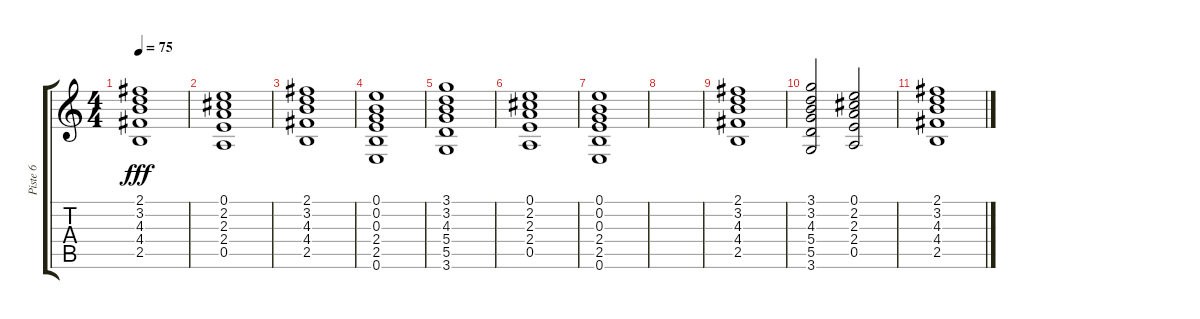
\track ("Piste 6" "Piste 6") {instrument electricguitarjazz}
\staff {score tabs}
\tuning (E4 B3 G3 D3 A2 E2) {hide}
\ts (4 4)
\tempo 75
\clef g2
\ks c
(2.1 3.2 4.3 4.4 2.5).1{dy fff} |
(0.1 2.2 2.3 2.4 0.5).1 |
(2.1 3.2 4.3 4.4 2.5).1 |
(0.1 0.2 0.3 2.4 2.5 0.6).1 |
(3.1 3.2 4.3 5.4 5.5 3.6).1 |
(0.1 2.2 2.3 2.4 0.5).1 |
(0.1 0.2 0.3 2.4 2.5 0.6).1 |
|
(2.1 3.2 4.3 4.4 2.5).1 |
(3.1 3.2 4.3 5.4 5.5 3.6).2 (0.1 2.2 2.3 2.4 0.5).2 |
(2.1 3.2 4.3 4.4 2.5).1
